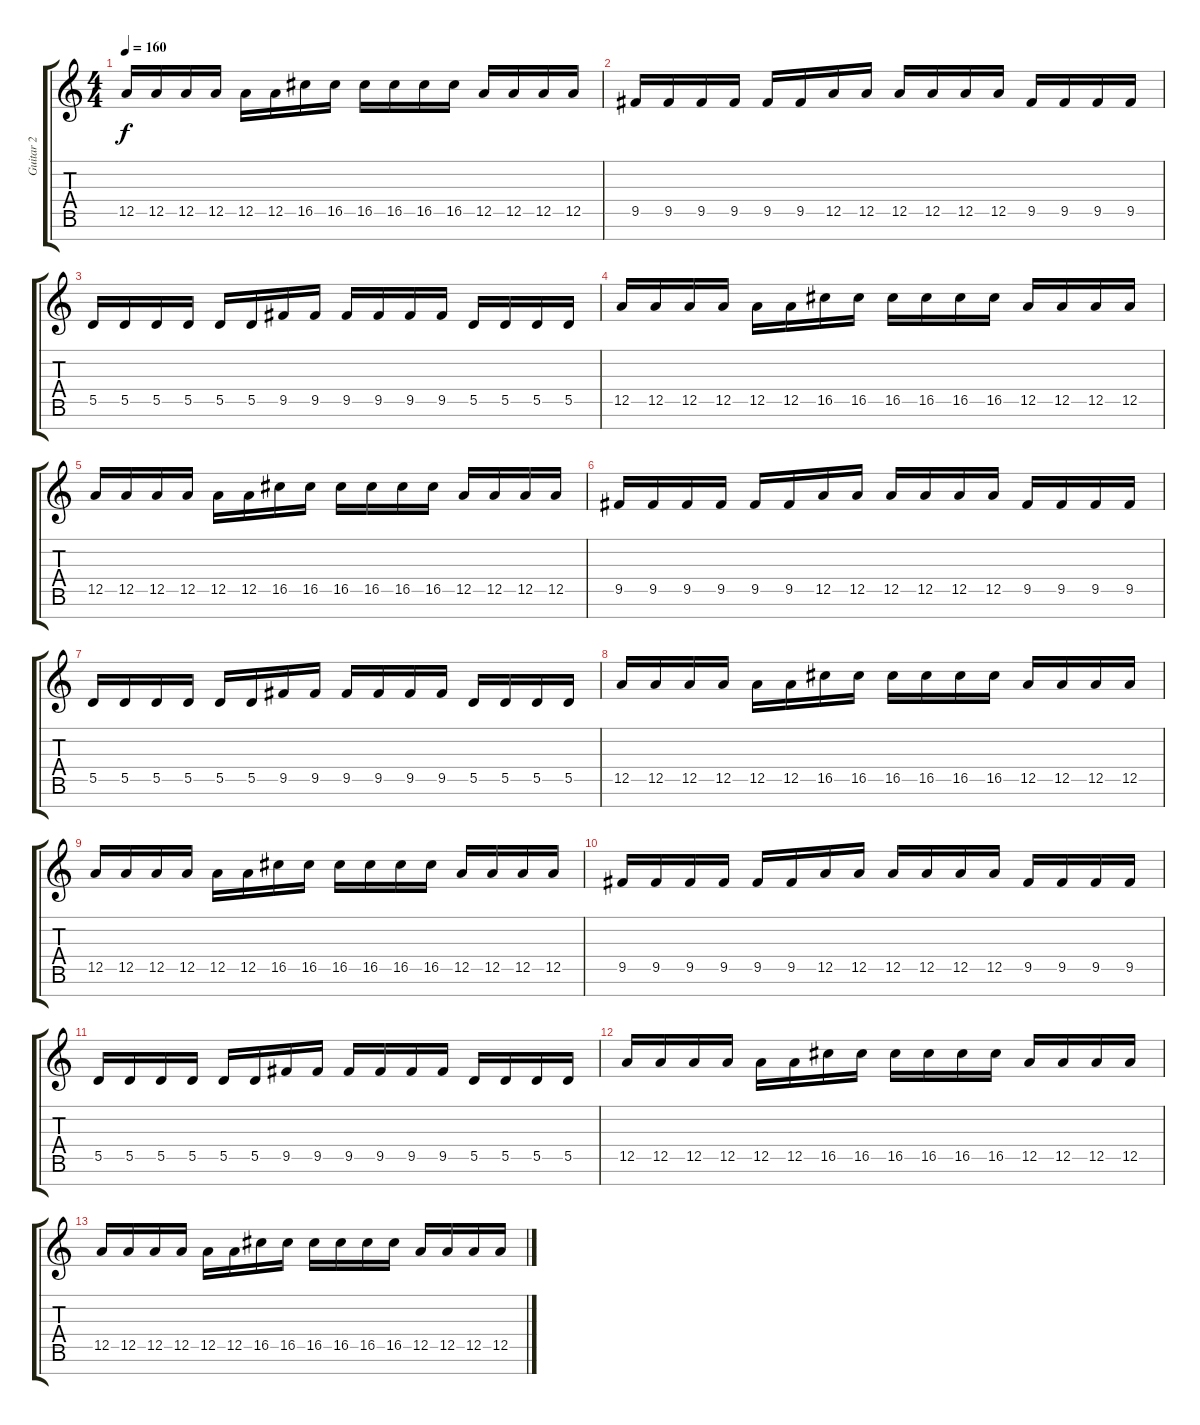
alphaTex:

\track ("Guitar 2" "Guitar 2") {instrument distortionguitar}
\staff {score tabs}
\tuning (E4 B3 Gb3 D3 A2 E2 B1) {hide}
\ts (4 4)
\tempo 160
\clef g2
\ks c
12.5.16{dy f} 12.5.16 12.5.16 12.5.16 12.5.16 12.5.16 16.5.16 16.5.16 16.5.16 16.5.16 16.5.16 16.5.16 12.5.16 12.5.16 12.5.16 12.5.16 |
9.5.16 9.5.16 9.5.16 9.5.16 9.5.16 9.5.16 12.5.16 12.5.16 12.5.16 12.5.16 12.5.16 12.5.16 9.5.16 9.5.16 9.5.16 9.5.16 |
5.5.16 5.5.16 5.5.16 5.5.16 5.5.16 5.5.16 9.5.16 9.5.16 9.5.16 9.5.16 9.5.16 9.5.16 5.5.16 5.5.16 5.5.16 5.5.16 |
12.5.16 12.5.16 12.5.16 12.5.16 12.5.16 12.5.16 16.5.16 16.5.16 16.5.16 16.5.16 16.5.16 16.5.16 12.5.16 12.5.16 12.5.16 12.5.16 |
12.5.16 12.5.16 12.5.16 12.5.16 12.5.16 12.5.16 16.5.16 16.5.16 16.5.16 16.5.16 16.5.16 16.5.16 12.5.16 12.5.16 12.5.16 12.5.16 |
9.5.16{volume 12} 9.5.16 9.5.16 9.5.16 9.5.16 9.5.16 12.5.16 12.5.16 12.5.16 12.5.16 12.5.16 12.5.16 9.5.16 9.5.16 9.5.16 9.5.16 |
5.5.16 5.5.16 5.5.16 5.5.16 5.5.16 5.5.16 9.5.16 9.5.16 9.5.16 9.5.16 9.5.16 9.5.16 5.5.16 5.5.16 5.5.16 5.5.16 |
12.5.16{volume 9} 12.5.16 12.5.16 12.5.16 12.5.16 12.5.16 16.5.16 16.5.16 16.5.16 16.5.16 16.5.16 16.5.16 12.5.16 12.5.16 12.5.16 12.5.16 |
12.5.16 12.5.16 12.5.16 12.5.16 12.5.16 12.5.16 16.5.16 16.5.16 16.5.16 16.5.16 16.5.16 16.5.16 12.5.16 12.5.16 12.5.16 12.5.16 |
9.5.16{volume 5} 9.5.16 9.5.16 9.5.16 9.5.16 9.5.16 12.5.16 12.5.16 12.5.16 12.5.16 12.5.16 12.5.16 9.5.16 9.5.16 9.5.16 9.5.16 |
5.5.16 5.5.16 5.5.16 5.5.16 5.5.16 5.5.16 9.5.16 9.5.16 9.5.16 9.5.16 9.5.16 9.5.16 5.5.16 5.5.16 5.5.16 5.5.16 |
12.5.16{volume 0} 12.5.16 12.5.16 12.5.16 12.5.16 12.5.16 16.5.16 16.5.16 16.5.16 16.5.16 16.5.16 16.5.16 12.5.16 12.5.16 12.5.16 12.5.16 |
12.5.16 12.5.16 12.5.16 12.5.16 12.5.16 12.5.16 16.5.16 16.5.16 16.5.16 16.5.16 16.5.16 16.5.16 12.5.16 12.5.16 12.5.16 12.5.16
